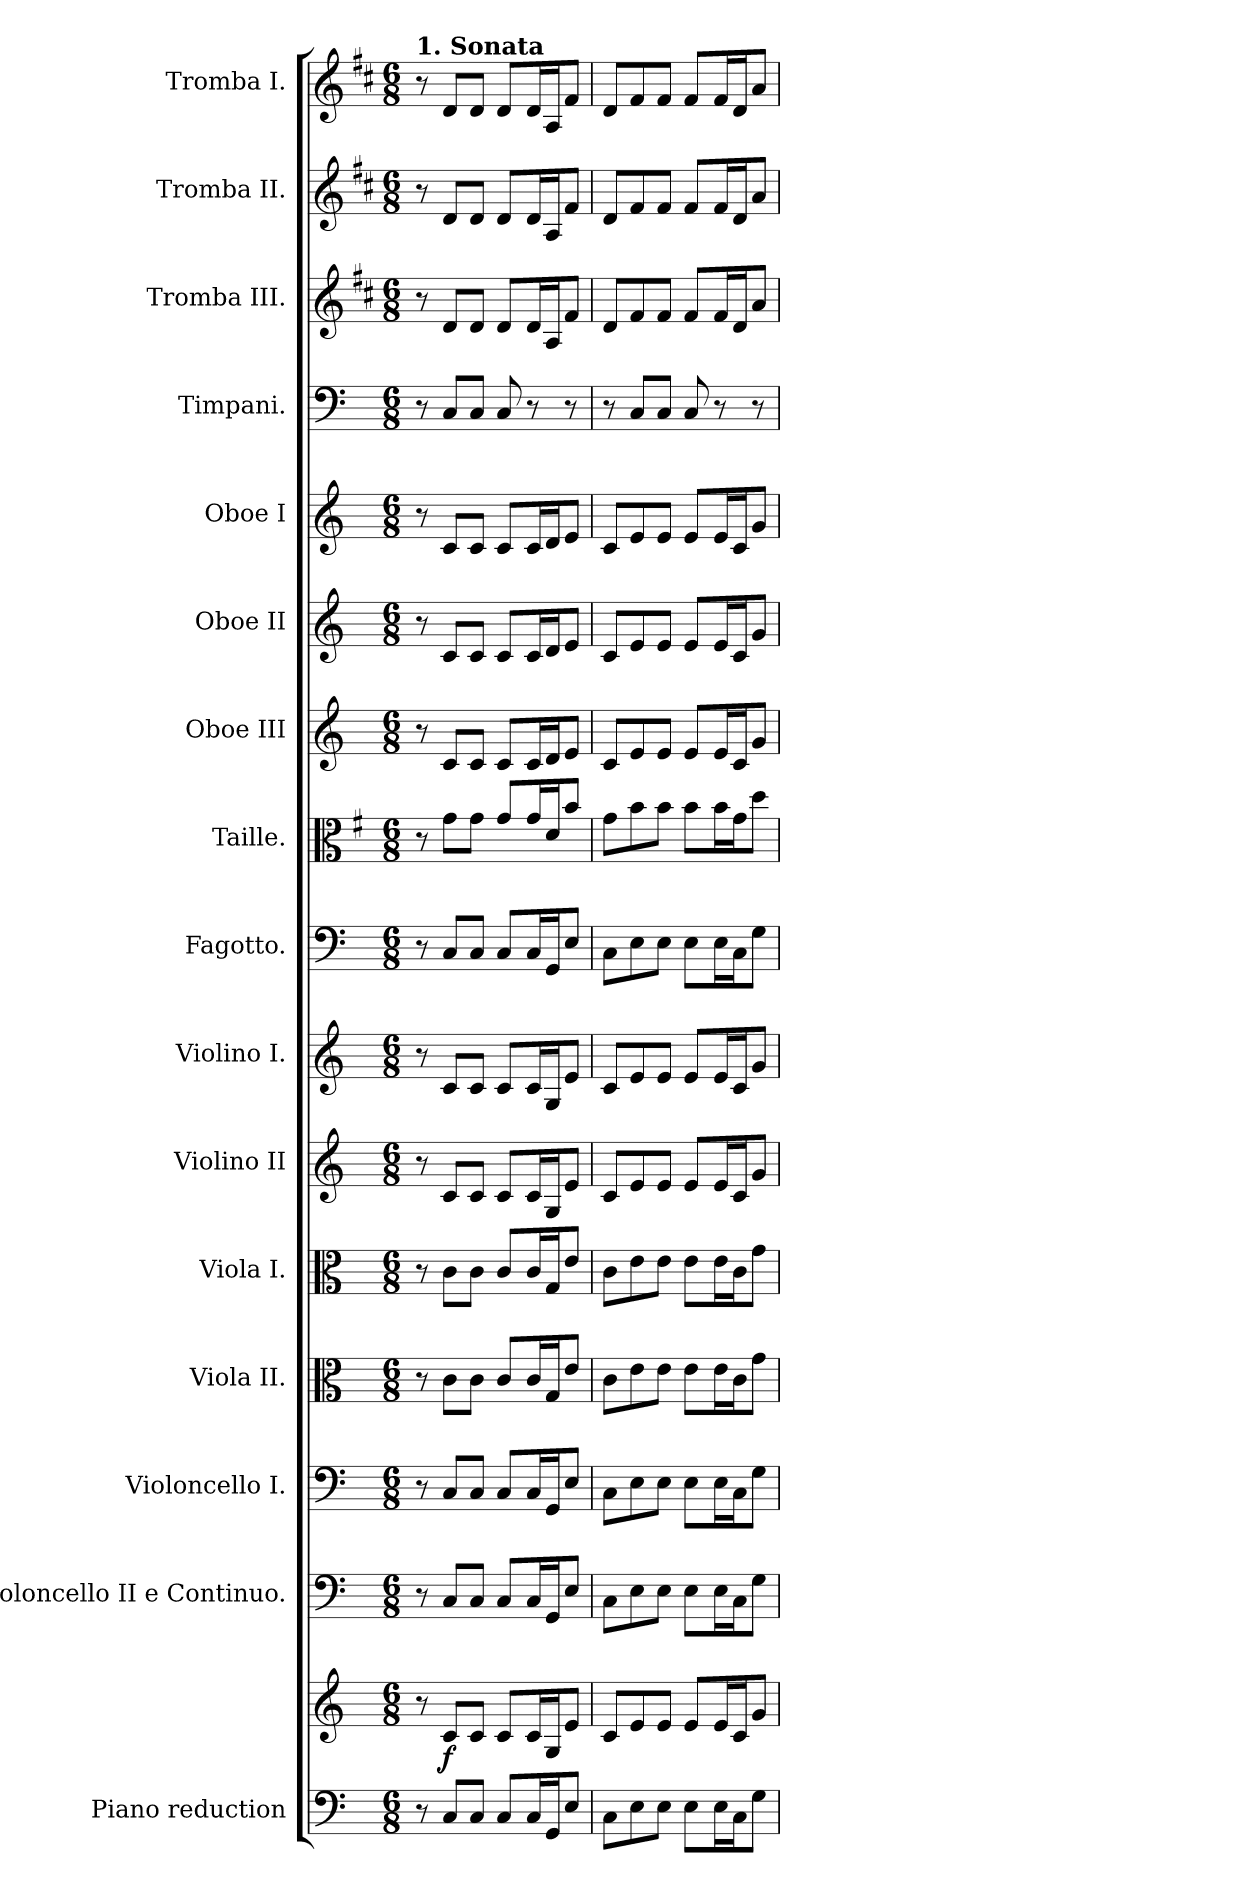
**kern	**kern	**dynam	**kern	**kern	**kern	**kern	**kern	**kern	**kern	**kern	**kern	**kern	**kern	**kern	**kern	**kern	**kern
*part16	*part16	*part16	*part15	*part14	*part13	*part12	*part11	*part10	*part9	*part8	*part7	*part6	*part5	*part4	*part3	*part2	*part1
*staff17	*staff16	*staff16/17	*staff15	*staff14	*staff13	*staff12	*staff11	*staff10	*staff9	*staff8	*staff7	*staff6	*staff5	*staff4	*staff3	*staff2	*staff1
*I"Piano reduction	*	*	*I"Violoncello II e Continuo.	*I"Violoncello I.	*I"Viola II.	*I"Viola I.	*I"Violino II	*I"Violino I.	*I"Fagotto.	*I"Taille.	*I"Oboe III	*I"Oboe II	*I"Oboe I	*I"Timpani.	*I"Tromba III.	*I"Tromba II.	*I"Tromba I.
*I'Pno	*	*	*I'Vc	*I'Vc	*I'Vla	*I'Vla	*	*I'Vln	*	*	*I'Ob	*I'Ob	*I'Ob	*I'Timp	*	*	*
*clefF4	*clefG2	*	*clefF4	*clefF4	*clefC3	*clefC3	*clefG2	*clefG2	*clefF4	*clefC3	*clefG2	*clefG2	*clefG2	*clefF4	*clefG2	*clefG2	*clefG2
*	*	*	*ITrd7c12	*	*	*	*	*	*	*ITrd4c7	*	*	*	*	*ITrd1c2	*ITrd1c2	*ITrd1c2
*k[]	*k[]	*	*k[]	*k[]	*k[]	*k[]	*k[]	*k[]	*k[]	*k[]	*k[]	*k[]	*k[]	*k[]	*k[]	*k[]	*k[]
*M6/8	*M6/8	*	*M6/8	*M6/8	*M6/8	*M6/8	*M6/8	*M6/8	*M6/8	*M6/8	*M6/8	*M6/8	*M6/8	*M6/8	*M6/8	*M6/8	*M6/8
=1	=1	=1	=1	=1	=1	=1	=1	=1	=1	=1	=1	=1	=1	=1	=1	=1	=1
!	!	!	!	!	!	!	!	!	!	!	!	!	!	!	!	!	!LO:TX:a:B:t=1. Sonata
8r	8r	.	8r	8r	8r	8r	8r	8r	8r	8r	8r	8r	8r	8r	8r	8r	8r
!	!	!LO:DY:b	!	!	!	!	!	!	!	!	!	!	!	!	!	!	!
8C/L	8c/L	f	8CC/L	8C/L	8c\L	8c\L	8c/L	8c/L	8C/L	8c\L	8c/L	8c/L	8c/L	8C/L	8c/L	8c/L	8c/L
8C/J	8c/J	.	8CC/J	8C/J	8c\J	8c\J	8c/J	8c/J	8C/J	8c\J	8c/J	8c/J	8c/J	8C/J	8c/J	8c/J	8c/J
8C/L	8c/L	.	8CC/L	8C/L	8c/L	8c/L	8c/L	8c/L	8C/L	8c/L	8c/L	8c/L	8c/L	8C/	8c/L	8c/L	8c/L
16C/L	16c/L	.	16CC/L	16C/L	16c/L	16c/L	16c/L	16c/L	16C/L	16c/L	16c/L	16c/L	16c/L	8r	16c/L	16c/L	16c/L
16GG/J	16G/J	.	16GGG/J	16GG/J	16G/J	16G/J	16G/J	16G/J	16GG/J	16G/J	16d/J	16d/J	16d/J	.	16G/J	16G/J	16G/J
8E/J	8e/J	.	8EE/J	8E/J	8e/J	8e/J	8e/J	8e/J	8E/J	8e/J	8e/J	8e/J	8e/J	8r	8e/J	8e/J	8e/J
=2	=2	=2	=2	=2	=2	=2	=2	=2	=2	=2	=2	=2	=2	=2	=2	=2	=2
8C\L	8c/L	.	8CC\L	8C\L	8c\L	8c\L	8c/L	8c/L	8C\L	8c\L	8c/L	8c/L	8c/L	8r	8c/L	8c/L	8c/L
8E\	8e/	.	8EE\	8E\	8e\	8e\	8e/	8e/	8E\	8e\	8e/	8e/	8e/	8C/L	8e/	8e/	8e/
8E\J	8e/J	.	8EE\J	8E\J	8e\J	8e\J	8e/J	8e/J	8E\J	8e\J	8e/J	8e/J	8e/J	8C/J	8e/J	8e/J	8e/J
8E\L	8e/L	.	8EE\L	8E\L	8e\L	8e\L	8e/L	8e/L	8E\L	8e\L	8e/L	8e/L	8e/L	8C/	8e/L	8e/L	8e/L
16E\L	16e/L	.	16EE\L	16E\L	16e\L	16e\L	16e/L	16e/L	16E\L	16e\L	16e/L	16e/L	16e/L	8r	16e/L	16e/L	16e/L
16C\J	16c/J	.	16CC\J	16C\J	16c\J	16c\J	16c/J	16c/J	16C\J	16c\J	16c/J	16c/J	16c/J	.	16c/J	16c/J	16c/J
8G\J	8g/J	.	8GG\J	8G\J	8g\J	8g\J	8g/J	8g/J	8G\J	8g\J	8g/J	8g/J	8g/J	8r	8g/J	8g/J	8g/J
=	=	=	=	=	=	=	=	=	=	=	=	=	=	=	=	=	=
*-	*-	*-	*-	*-	*-	*-	*-	*-	*-	*-	*-	*-	*-	*-	*-	*-	*-
